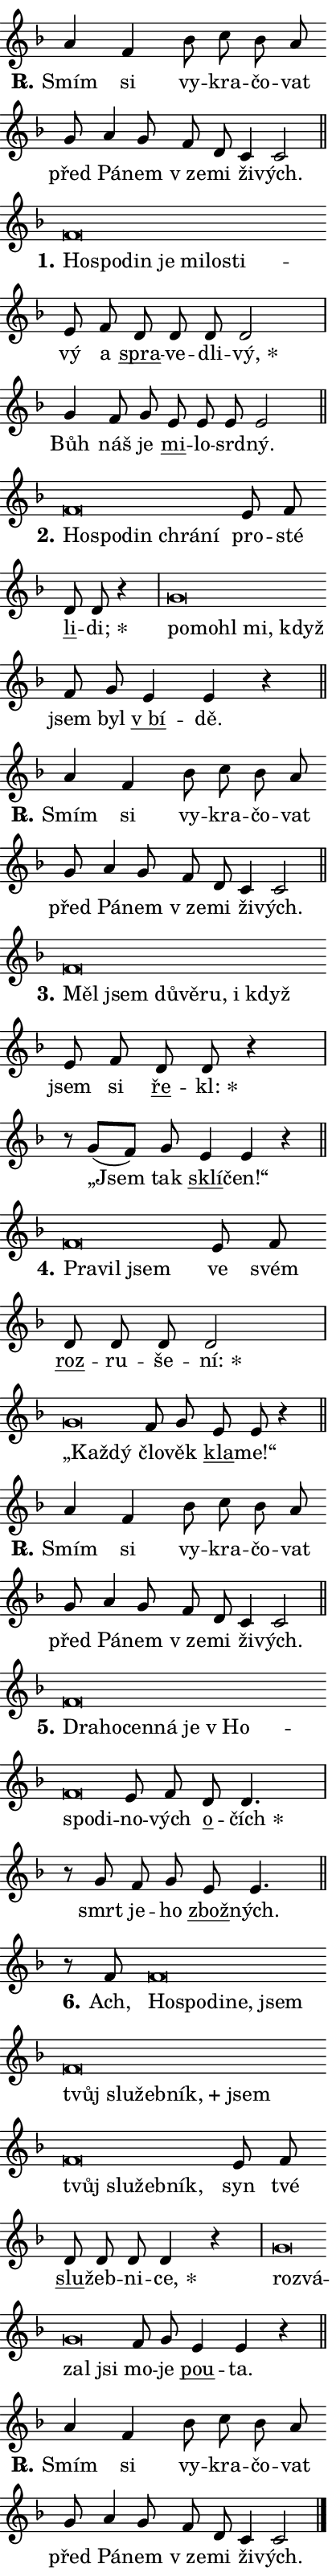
\version "2.24.0"
\header { tagline = "" }
\paper {
  indent = 0\cm
  top-margin = 0\cm
  right-margin = 0.13\cm % to fit lyric hyphens
  bottom-margin = 0\cm
  left-margin = 0\cm
  paper-width = 7\cm
  page-breaking = #ly:one-page-breaking
  system-system-spacing.basic-distance = #11
  score-system-spacing.basic-distance = #11
  ragged-last = ##f
}


%% Author: Thomas Morley
%% https://lists.gnu.org/archive/html/lilypond-user/2020-05/msg00002.html
#(define (line-position grob)
"Returns position of @var[grob} in current system:
   @code{'start}, if at first time-step
   @code{'end}, if at last time-step
   @code{'middle} otherwise
"
  (let* ((col (ly:item-get-column grob))
         (ln (ly:grob-object col 'left-neighbor))
         (rn (ly:grob-object col 'right-neighbor))
         (col-to-check-left (if (ly:grob? ln) ln col))
         (col-to-check-right (if (ly:grob? rn) rn col))
         (break-dir-left
           (and
             (ly:grob-property col-to-check-left 'non-musical #f)
             (ly:item-break-dir col-to-check-left)))
         (break-dir-right
           (and
             (ly:grob-property col-to-check-right 'non-musical #f)
             (ly:item-break-dir col-to-check-right))))
        (cond ((eqv? 1 break-dir-left) 'start)
              ((eqv? -1 break-dir-right) 'end)
              (else 'middle))))

#(define (tranparent-at-line-position vctor)
  (lambda (grob)
  "Relying on @code{line-position} select the relevant enry from @var{vctor}.
Used to determine transparency,"
    (case (line-position grob)
      ((end) (not (vector-ref vctor 0)))
      ((middle) (not (vector-ref vctor 1)))
      ((start) (not (vector-ref vctor 2))))))

noteHeadBreakVisibility =
#(define-music-function (break-visibility)(vector?)
"Makes @code{NoteHead}s transparent relying on @var{break-visibility}"
#{
  \override NoteHead.transparent =
    #(tranparent-at-line-position break-visibility)
#})

#(define delete-ledgers-for-transparent-note-heads
  (lambda (grob)
    "Reads whether a @code{NoteHead} is transparent.
If so this @code{NoteHead} is removed from @code{'note-heads} from
@var{grob}, which is supposed to be @code{LedgerLineSpanner}.
As a result ledgers are not printed for this @code{NoteHead}"
    (let* ((nhds-array (ly:grob-object grob 'note-heads))
           (nhds-list
             (if (ly:grob-array? nhds-array)
                 (ly:grob-array->list nhds-array)
                 '()))
           ;; Relies on the transparent-property being done before
           ;; Staff.LedgerLineSpanner.after-line-breaking is executed.
           ;; This is fragile ...
           (to-keep
             (remove
               (lambda (nhd)
                 (ly:grob-property nhd 'transparent #f))
               nhds-list)))
      ;; TODO find a better method to iterate over grob-arrays, similiar
      ;; to filter/remove etc for lists
      ;; For now rebuilt from scratch
      (set! (ly:grob-object grob 'note-heads)  '())
      (for-each
        (lambda (nhd)
          (ly:pointer-group-interface::add-grob grob 'note-heads nhd))
        to-keep))))

squashNotes = {
  \override NoteHead.X-extent = #'(-0.2 . 0.2)
  \override NoteHead.Y-extent = #'(-0.75 . 0)
  \override NoteHead.stencil =
    #(lambda (grob)
       (let ((pos (ly:grob-property grob 'staff-position)))
         (begin
           (if (< pos -7) (display "ERROR: Lower brevis then expected\n") (display ""))
           (if (<= pos -6) ly:text-interface::print ly:note-head::print))))
}
unSquashNotes = {
  \revert NoteHead.X-extent
  \revert NoteHead.Y-extent
  \revert NoteHead.stencil
}

hideNotes = \noteHeadBreakVisibility #begin-of-line-visible
unHideNotes = \noteHeadBreakVisibility #all-visible

% work-around for resetting accidentals
% https://lilypond.org/doc/v2.23/Documentation/notation/displaying-rhythms#unmetered-music
cadenzaMeasure = {
  \cadenzaOff
  \partial 1024 s1024
  \cadenzaOn
}

#(define-markup-command (accent layout props text) (markup?)
  "Underline accented syllable"
  (interpret-markup layout props
    #{\markup \override #'(offset . 4.3) \underline { #text }#}))

responsum = \markup \concat {
  "R" \hspace #-1.05 \path #0.1 #'((moveto 0 0.07) (lineto 0.9 0.8)) \hspace #0.05 "."
}

spaceSize = #0.6828661417322834 % exact space size for TeX Gyre Schola

\layout {
  \context {
    \Staff
    \remove "Time_signature_engraver"
    \override LedgerLineSpanner.after-line-breaking = #delete-ledgers-for-transparent-note-heads
  }
  \context {
    \Lyrics {
      \override LyricSpace.minimum-distance = \spaceSize
      \override LyricText.font-name = #"TeX Gyre Schola"
      \override LyricText.font-size = 1
      \override StanzaNumber.font-name = #"TeX Gyre Schola Bold"
      \override StanzaNumber.font-size = 1
    }
  }
  \context {
    \Score 
    \override NoteHead.text =
      #(lambda (grob) 
        (let ((pos (ly:grob-property grob 'staff-position)))
          #{\markup {
            \combine
              \halign #-0.55 \raise #(if (= pos -6) 0 0.5) \override #'(thickness . 2) \draw-line #'(3.2 . 0)
              \musicglyph "noteheads.sM1"
          }#}))
  }
}

% magnetic-lyrics.ily
%
%   written by
%     Jean Abou Samra <jean@abou-samra.fr>
%     Werner Lemberg <wl@gnu.org>
%
%   adapted by
%     Jiri Hon <jiri.hon@gmail.com>
%
% Version 2022-Apr-15

% https://www.mail-archive.com/lilypond-user@gnu.org/msg149350.html

#(define (Left_hyphen_pointer_engraver context)
   "Collect syllable-hyphen-syllable occurrences in lyrics and store
them in properties.  This engraver only looks to the left.  For
example, if the lyrics input is @code{foo -- bar}, it does the
following.

@itemize @bullet
@item
Set the @code{text} property of the @code{LyricHyphen} grob between
@q{foo} and @q{bar} to @code{foo}.

@item
Set the @code{left-hyphen} property of the @code{LyricText} grob with
text @q{foo} to the @code{LyricHyphen} grob between @q{foo} and
@q{bar}.
@end itemize

Use this auxiliary engraver in combination with the
@code{lyric-@/text::@/apply-@/magnetic-@/offset!} hook."
   (let ((hyphen #f)
         (text #f))
     (make-engraver
      (acknowledgers
       ((lyric-syllable-interface engraver grob source-engraver)
        (set! text grob)))
      (end-acknowledgers
       ((lyric-hyphen-interface engraver grob source-engraver)
        ;(when (not (grob::has-interface grob 'lyric-space-interface))
          (set! hyphen grob)));)
      ((stop-translation-timestep engraver)
       (when (and text hyphen)
         (ly:grob-set-object! text 'left-hyphen hyphen))
       (set! text #f)
       (set! hyphen #f)))))

#(define (lyric-text::apply-magnetic-offset! grob)
   "If the space between two syllables is less than the value in
property @code{LyricText@/.details@/.squash-threshold}, move the right
syllable to the left so that it gets concatenated with the left
syllable.

Use this function as a hook for
@code{LyricText@/.after-@/line-@/breaking} if the
@code{Left_@/hyphen_@/pointer_@/engraver} is active."
   (let ((hyphen (ly:grob-object grob 'left-hyphen #f)))
     (when hyphen
       (let ((left-text (ly:spanner-bound hyphen LEFT)))
         (when (grob::has-interface left-text 'lyric-syllable-interface)
           (let* ((common (ly:grob-common-refpoint grob left-text X))
                  (this-x-ext (ly:grob-extent grob common X))
                  (left-x-ext
                   (begin
                     ;; Trigger magnetism for left-text.
                     (ly:grob-property left-text 'after-line-breaking)
                     (ly:grob-extent left-text common X)))
                  ;; `delta` is the gap width between two syllables.
                  (delta (- (interval-start this-x-ext)
                            (interval-end left-x-ext)))
                  (details (ly:grob-property grob 'details))
                  (threshold (assoc-get 'squash-threshold details 0.2)))
             (when (< delta threshold)
               (let* (;; We have to manipulate the input text so that
                      ;; ligatures crossing syllable boundaries are not
                      ;; disabled.  For languages based on the Latin
                      ;; script this is essentially a beautification.
                      ;; However, for non-Western scripts it can be a
                      ;; necessity.
                      (lt (ly:grob-property left-text 'text))
                      (rt (ly:grob-property grob 'text))
                      (is-space (grob::has-interface hyphen 'lyric-space-interface))
                      (space (if is-space " " ""))
                      (extra-delta (if is-space spaceSize 0))
                      ;; Append new syllable.
                      (ltrt-space (if (and (string? lt) (string? rt))
                                (string-append lt space rt)
                                (make-concat-markup (list lt space rt))))
                      ;; Right-align `ltrt` to the right side.
                      (ltrt-space-markup (grob-interpret-markup
                               grob
                               (make-translate-markup
                                (cons (interval-length this-x-ext) 0)
                                (make-right-align-markup ltrt-space)))))
                 (begin
                   ;; Don't print `left-text`.
                   (ly:grob-set-property! left-text 'stencil #f)
                   ;; Set text and stencil (which holds all collected
                   ;; syllables so far) and shift it to the left.
                   (ly:grob-set-property! grob 'text ltrt-space)
                   (ly:grob-set-property! grob 'stencil ltrt-space-markup)
                   (ly:grob-translate-axis! grob (- (- delta extra-delta)) X))))))))))


#(define (lyric-hyphen::displace-bounds-first grob)
   ;; Make very sure this callback isn't triggered too early.
   (let ((left (ly:spanner-bound grob LEFT))
         (right (ly:spanner-bound grob RIGHT)))
     (ly:grob-property left 'after-line-breaking)
     (ly:grob-property right 'after-line-breaking)
     (ly:lyric-hyphen::print grob)))

squashThreshold = #0.4

\layout {
  \context {
    \Lyrics
    \consists #Left_hyphen_pointer_engraver
    \override LyricText.after-line-breaking =
      #lyric-text::apply-magnetic-offset!
    \override LyricHyphen.stencil = #lyric-hyphen::displace-bounds-first
    \override LyricText.details.squash-threshold = \squashThreshold
    \override LyricHyphen.minimum-distance = 0
    \override LyricHyphen.minimum-length = \squashThreshold
  }
}

squashText = \override LyricText.details.squash-threshold = 9999
unSquashText = \override LyricText.details.squash-threshold = \squashThreshold

leftText = \override LyricText.self-alignment-X = #LEFT
unLeftText = \revert LyricText.self-alignment-X

starOffset = #(lambda (grob) 
                (let ((x_offset (ly:self-alignment-interface::aligned-on-x-parent grob)))
                  (if (= x_offset 0) 0 (+ x_offset 1.2))))

star = #(define-music-function (syllable)(string?)
"Append star separator at the end of a syllable"
#{
  \once \override LyricText.X-offset = #starOffset
  \lyricmode { \markup {
    #syllable
    \override #'((font-name . "TeX Gyre Schola Bold")) \hspace #0.2 \lower #0.65 \larger "*"
  } }
#})

starAccent = #(define-music-function (syllable)(string?)
"Append star separator at the end of a syllable and make accent"
#{
  \once \override LyricText.X-offset = #starOffset
  \lyricmode { \markup {
    \accent #syllable
    \override #'((font-name . "TeX Gyre Schola Bold")) \hspace #0.2 \lower #0.65 \larger "*"
  } }
#})

breath = #(define-music-function (syllable)(string?)
"Append breathing indicator at the end of a syllable"
#{
  \lyricmode { \markup { #syllable "+" } }
#})

optionalBreath = #(define-music-function (syllable)(string?)
"Append optional breathing indicator at the end of a syllable"
#{
  \lyricmode { \markup { #syllable "(+)" } }
#})


\score {
    <<
        \new Voice = "melody" { \cadenzaOn \key f \major \relative { a'4 f \bar "" bes8 c bes a \bar "" g a4 g8 \bar "" f d \bar "" c4 c2 \cadenzaMeasure \bar "||" \break } }
        \new Lyrics \lyricsto "melody" { \lyricmode { \set stanza = \responsum
Smím si vy -- kra -- čo -- vat před Pá -- nem "v ze" -- mi ži -- vých. } }
    >>
    \layout {}
}

\score {
    <<
        \new Voice = "melody" { \cadenzaOn \key f \major \relative { \squashNotes f'\breve*1/16 \hideNotes \breve*1/16 \bar "" \breve*1/16 \bar "" \breve*1/16 \bar "" \breve*1/16 \bar "" \breve*1/16 \breve*1/16 \bar "" \unHideNotes \unSquashNotes e8 f \bar "" d d d d2 \cadenzaMeasure \bar "|" g4 f8 g \bar "" e e e e2 \cadenzaMeasure \bar "||" \break } }
        \new Lyrics \lyricsto "melody" { \lyricmode { \set stanza = "1."
\leftText Ho -- \squashText spo -- din je mi -- lo -- sti -- \unLeftText \unSquashText vý a \markup \accent spra -- ve -- dli -- \star vý, Bůh náš je \markup \accent mi -- lo -- srd -- ný. } }
    >>
    \layout {}
}

\score {
    <<
        \new Voice = "melody" { \cadenzaOn \key f \major \relative { \squashNotes f'\breve*1/16 \hideNotes \breve*1/16 \bar "" \breve*1/16 \bar "" \breve*1/16 \breve*1/16 \bar "" \unHideNotes \unSquashNotes e8 f \bar "" d8 d r4 \cadenzaMeasure \bar "|" \squashNotes g\breve*1/16 \hideNotes \breve*1/16 \bar "" \breve*1/16 \bar "" \breve*1/16 \breve*1/16 \bar "" \unHideNotes \unSquashNotes f8 g \bar "" e4 e r \cadenzaMeasure \bar "||" \break } }
        \new Lyrics \lyricsto "melody" { \lyricmode { \set stanza = "2."
\leftText Ho -- \squashText spo -- din chrá -- ní \unLeftText \unSquashText pro -- sté \markup \accent li -- \star di; \leftText po -- \squashText mo -- hl mi, když \unLeftText \unSquashText jsem byl \markup \accent "v bí" -- dě. } }
    >>
    \layout {}
}

\score {
    <<
        \new Voice = "melody" { \cadenzaOn \key f \major \relative { a'4 f \bar "" bes8 c bes a \bar "" g a4 g8 \bar "" f d \bar "" c4 c2 \cadenzaMeasure \bar "||" \break } }
        \new Lyrics \lyricsto "melody" { \lyricmode { \set stanza = \responsum
Smím si vy -- kra -- čo -- vat před Pá -- nem "v ze" -- mi ži -- vých. } }
    >>
    \layout {}
}

\score {
    <<
        \new Voice = "melody" { \cadenzaOn \key f \major \relative { \squashNotes f'\breve*1/16 \hideNotes \breve*1/16 \bar "" \breve*1/16 \bar "" \breve*1/16 \bar "" \breve*1/16 \bar "" \breve*1/16 \breve*1/16 \bar "" \unHideNotes \unSquashNotes e8 f \bar "" d8 d r4 \cadenzaMeasure \bar "|" r8 g8[( f8)] g \bar "" e4 e r \cadenzaMeasure \bar "||" \break } }
        \new Lyrics \lyricsto "melody" { \lyricmode { \set stanza = "3."
\leftText Měl \squashText jsem dů -- vě -- ru, i když \unLeftText \unSquashText jsem si \markup \accent ře -- \star kl: „Jsem tak \markup \accent sklí -- čen!“ } }
    >>
    \layout {}
}

\score {
    <<
        \new Voice = "melody" { \cadenzaOn \key f \major \relative { \squashNotes f'\breve*1/16 \hideNotes \breve*1/16 \breve*1/16 \bar "" \unHideNotes \unSquashNotes e8 f \bar "" d d d d2 \cadenzaMeasure \bar "|" \squashNotes g\breve*1/16 \hideNotes \breve*1/16 \bar "" \unHideNotes \unSquashNotes f8 g \bar "" e8 e r4 \cadenzaMeasure \bar "||" \break } }
        \new Lyrics \lyricsto "melody" { \lyricmode { \set stanza = "4."
\leftText Pra -- \squashText vil jsem \unLeftText \unSquashText ve svém \markup \accent roz -- ru -- še -- \star ní: \leftText „Kaž -- \squashText dý \unLeftText \unSquashText člo -- věk \markup \accent kla -- me!“ } }
    >>
    \layout {}
}

\score {
    <<
        \new Voice = "melody" { \cadenzaOn \key f \major \relative { a'4 f \bar "" bes8 c bes a \bar "" g a4 g8 \bar "" f d \bar "" c4 c2 \cadenzaMeasure \bar "||" \break } }
        \new Lyrics \lyricsto "melody" { \lyricmode { \set stanza = \responsum
Smím si vy -- kra -- čo -- vat před Pá -- nem "v ze" -- mi ži -- vých. } }
    >>
    \layout {}
}

\score {
    <<
        \new Voice = "melody" { \cadenzaOn \key f \major \relative { \squashNotes f'\breve*1/16 \hideNotes \breve*1/16 \bar "" \breve*1/16 \bar "" \breve*1/16 \bar "" \breve*1/16 \bar "" \breve*1/16 \bar "" \breve*1/16 \breve*1/16 \bar "" \unHideNotes \unSquashNotes e8 f \bar "" d8 d4. \cadenzaMeasure \bar "|" r8 g8 f8 g \bar "" e e4. \cadenzaMeasure \bar "||" \break } }
        \new Lyrics \lyricsto "melody" { \lyricmode { \set stanza = "5."
\leftText Dra -- \squashText ho -- cen -- ná je "v Ho" -- spo -- di -- \unLeftText \unSquashText no -- vých \markup \accent o -- \star čích smrt je -- ho \markup \accent zbož -- ných. } }
    >>
    \layout {}
}

\score {
    <<
        \new Voice = "melody" { \cadenzaOn \key f \major \relative { r8 f'8 \squashNotes f\breve*1/16 \hideNotes \breve*1/16 \bar "" \breve*1/16 \bar "" \breve*1/16 \bar "" \breve*1/16 \bar "" \breve*1/16 \bar "" \breve*1/16 \bar "" \breve*1/16 \bar "" \breve*1/16 \bar "" \breve*1/16 \bar "" \breve*1/16 \bar "" \breve*1/16 \bar "" \breve*1/16 \breve*1/16 \bar "" \unHideNotes \unSquashNotes e8 f \bar "" d d d d4 r \cadenzaMeasure \bar "|" \squashNotes g\breve*1/16 \hideNotes \breve*1/16 \bar "" \breve*1/16 \breve*1/16 \bar "" \unHideNotes \unSquashNotes f8 g \bar "" e4 e r \cadenzaMeasure \bar "||" \break } }
        \new Lyrics \lyricsto "melody" { \lyricmode { \set stanza = "6."
Ach, \leftText Ho -- \squashText spo -- di -- ne, jsem tvůj slu -- žeb -- \breath "ník," jsem tvůj slu -- žeb -- ník, \unLeftText \unSquashText syn tvé \markup \accent slu -- žeb -- ni -- \star ce, \leftText roz -- \squashText vá -- zal jsi \unLeftText \unSquashText mo -- je \markup \accent pou -- ta. } }
    >>
    \layout {}
}

\score {
    <<
        \new Voice = "melody" { \cadenzaOn \key f \major \relative { a'4 f \bar "" bes8 c bes a \bar "" g a4 g8 \bar "" f d \bar "" c4 c2 \cadenzaMeasure \bar "||" \break } \bar "|." }
        \new Lyrics \lyricsto "melody" { \lyricmode { \set stanza = \responsum
Smím si vy -- kra -- čo -- vat před Pá -- nem "v ze" -- mi ži -- vých. } }
    >>
    \layout {}
}
